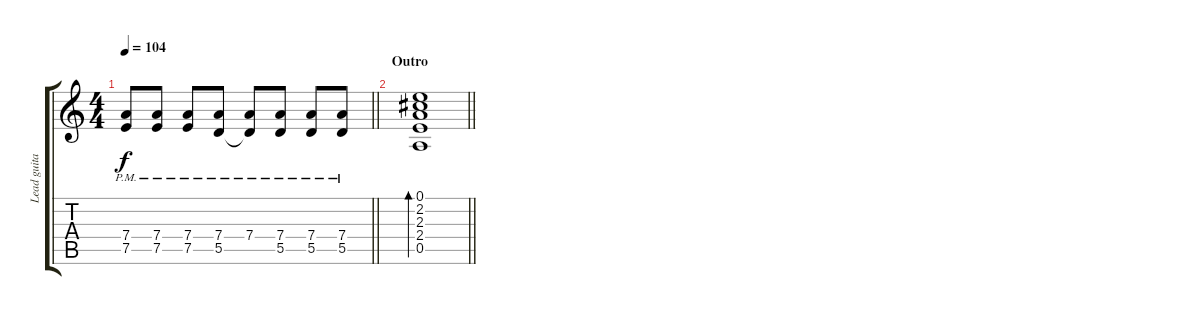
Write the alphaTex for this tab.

\track ("Lead guitar" "Lead guita") {instrument electricguitarmuted}
\staff {score tabs}
\tuning (E4 B3 G3 D3 A2 E2) {hide}
\ts (4 4)
\tempo 104
\clef g2
\barLineRight lightlight
\ks c
(7.4{pm} 7.5{pm}).8{dy f} (7.4{pm} 7.5{pm}).8 (7.4{pm} 7.5{pm}).8 (7.4{pm} 5.5{pm}).8 (7.4{pm} 5.5{t}).8 (7.4{pm} 5.5{pm}).8 (7.4{pm} 5.5{pm}).8 (7.4{pm} 5.5{pm}).8 |
\section ("" "Outro")
\barLineRight lightlight
(0.1 2.2 2.3 2.4 0.5).1{bd 240}
